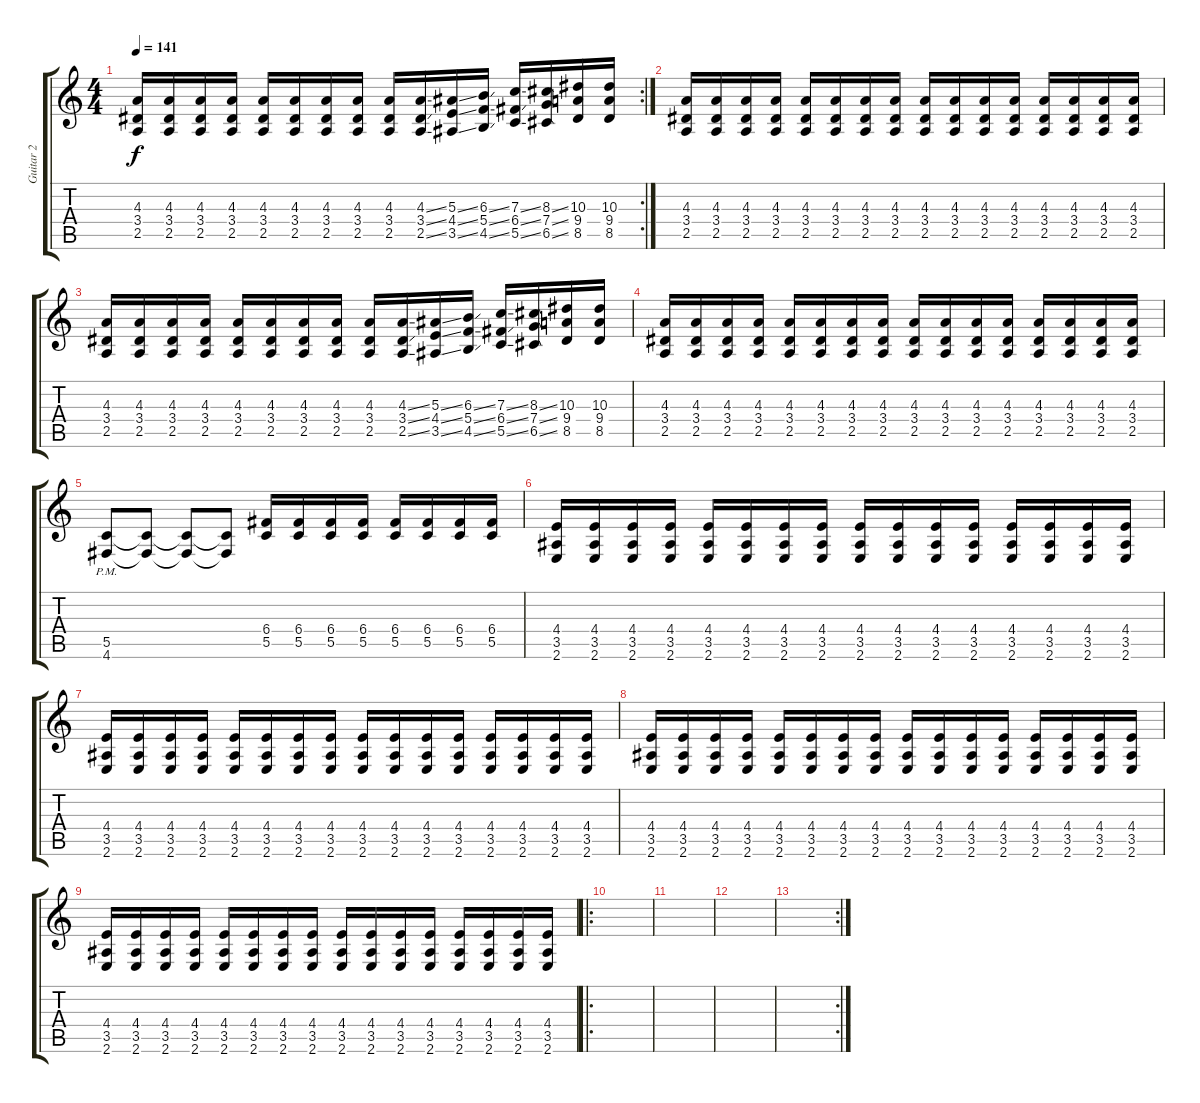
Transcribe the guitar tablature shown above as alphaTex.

\track ("Guitar 2" "Guitar 2") {instrument distortionguitar}
\staff {score tabs}
\tuning (D4 A3 F3 C3 G2 D2) {hide}
\rc 2
\ts (4 4)
\tempo 141
\clef g2
\ks c
(4.3 3.4 2.5).16{dy f} (4.3 3.4 2.5).16 (4.3 3.4 2.5).16 (4.3 3.4 2.5).16 (4.3 3.4 2.5).16 (4.3 3.4 2.5).16 (4.3 3.4 2.5).16 (4.3 3.4 2.5).16 (4.3 3.4 2.5).16 (4.3{ss} 3.4{ss} 2.5{ss}).16 (5.3{ss} 4.4{ss} 3.5{ss}).16 (6.3{ss} 5.4{ss} 4.5{ss}).16 (7.3{ss} 6.4{ss} 5.5{ss}).16 (8.3{ss} 7.4{ss} 6.5{ss}).16 (10.3 9.4 8.5).16 (10.3 9.4 8.5).16 |
(4.3 3.4 2.5).16 (4.3 3.4 2.5).16 (4.3 3.4 2.5).16 (4.3 3.4 2.5).16 (4.3 3.4 2.5).16 (4.3 3.4 2.5).16 (4.3 3.4 2.5).16 (4.3 3.4 2.5).16 (4.3 3.4 2.5).16 (4.3 3.4 2.5).16 (4.3 3.4 2.5).16 (4.3 3.4 2.5).16 (4.3 3.4 2.5).16 (4.3 3.4 2.5).16 (4.3 3.4 2.5).16 (4.3 3.4 2.5).16 |
(4.3 3.4 2.5).16 (4.3 3.4 2.5).16 (4.3 3.4 2.5).16 (4.3 3.4 2.5).16 (4.3 3.4 2.5).16 (4.3 3.4 2.5).16 (4.3 3.4 2.5).16 (4.3 3.4 2.5).16 (4.3 3.4 2.5).16 (4.3{ss} 3.4{ss} 2.5{ss}).16 (5.3{ss} 4.4{ss} 3.5{ss}).16 (6.3{ss} 5.4{ss} 4.5{ss}).16 (7.3{ss} 6.4{ss} 5.5{ss}).16 (8.3{ss} 7.4{ss} 6.5{ss}).16 (10.3 9.4 8.5).16 (10.3 9.4 8.5).16 |
(4.3 3.4 2.5).16 (4.3 3.4 2.5).16 (4.3 3.4 2.5).16 (4.3 3.4 2.5).16 (4.3 3.4 2.5).16 (4.3 3.4 2.5).16 (4.3 3.4 2.5).16 (4.3 3.4 2.5).16 (4.3 3.4 2.5).16 (4.3 3.4 2.5).16 (4.3 3.4 2.5).16 (4.3 3.4 2.5).16 (4.3 3.4 2.5).16 (4.3 3.4 2.5).16 (4.3 3.4 2.5).16 (4.3 3.4 2.5).16 |
(5.5{pm} 4.6{pm}).8 (5.5{t} 4.6{t}).8 (5.5{t} 4.6{t}).8 (5.5{t} 4.6{t}).8 (6.4 5.5).16 (6.4 5.5).16 (6.4 5.5).16 (6.4 5.5).16 (6.4 5.5).16 (6.4 5.5).16 (6.4 5.5).16 (6.4 5.5).16 |
(4.4 3.5 2.6).16 (4.4 3.5 2.6).16 (4.4 3.5 2.6).16 (4.4 3.5 2.6).16 (4.4 3.5 2.6).16 (4.4 3.5 2.6).16 (4.4 3.5 2.6).16 (4.4 3.5 2.6).16 (4.4 3.5 2.6).16 (4.4 3.5 2.6).16 (4.4 3.5 2.6).16 (4.4 3.5 2.6).16 (4.4 3.5 2.6).16 (4.4 3.5 2.6).16 (4.4 3.5 2.6).16 (4.4 3.5 2.6).16 |
(4.4 3.5 2.6).16 (4.4 3.5 2.6).16 (4.4 3.5 2.6).16 (4.4 3.5 2.6).16 (4.4 3.5 2.6).16 (4.4 3.5 2.6).16 (4.4 3.5 2.6).16 (4.4 3.5 2.6).16 (4.4 3.5 2.6).16 (4.4 3.5 2.6).16 (4.4 3.5 2.6).16 (4.4 3.5 2.6).16 (4.4 3.5 2.6).16 (4.4 3.5 2.6).16 (4.4 3.5 2.6).16 (4.4 3.5 2.6).16 |
(4.4 3.5 2.6).16 (4.4 3.5 2.6).16 (4.4 3.5 2.6).16 (4.4 3.5 2.6).16 (4.4 3.5 2.6).16 (4.4 3.5 2.6).16 (4.4 3.5 2.6).16 (4.4 3.5 2.6).16 (4.4 3.5 2.6).16 (4.4 3.5 2.6).16 (4.4 3.5 2.6).16 (4.4 3.5 2.6).16 (4.4 3.5 2.6).16 (4.4 3.5 2.6).16 (4.4 3.5 2.6).16 (4.4 3.5 2.6).16 |
(4.4 3.5 2.6).16 (4.4 3.5 2.6).16 (4.4 3.5 2.6).16 (4.4 3.5 2.6).16 (4.4 3.5 2.6).16 (4.4 3.5 2.6).16 (4.4 3.5 2.6).16 (4.4 3.5 2.6).16 (4.4 3.5 2.6).16 (4.4 3.5 2.6).16 (4.4 3.5 2.6).16 (4.4 3.5 2.6).16 (4.4 3.5 2.6).16 (4.4 3.5 2.6).16 (4.4 3.5 2.6).16 (4.4 3.5 2.6).16 |
\ro
|
|
|
\rc 2
